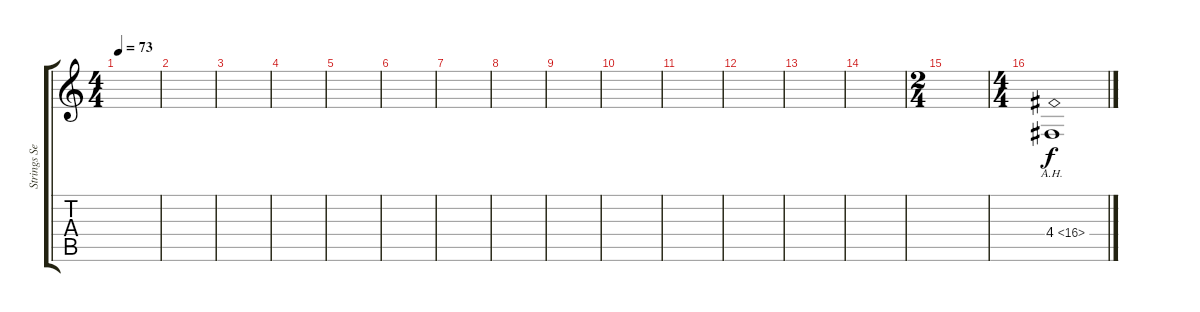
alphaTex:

\track ("Strings Section" "Strings Se") {instrument stringensemble1}
\staff {score tabs}
\tuning (E4 B3 G3 D3 A2 E2) {hide}
\ts (4 4)
\tempo 73
\clef g2
\ks c
|
|
|
|
|
|
|
|
|
|
|
|
|
|
\ts (2 4)
|
\ts (4 4)
4.4{ah 12}.1{volume 9}
